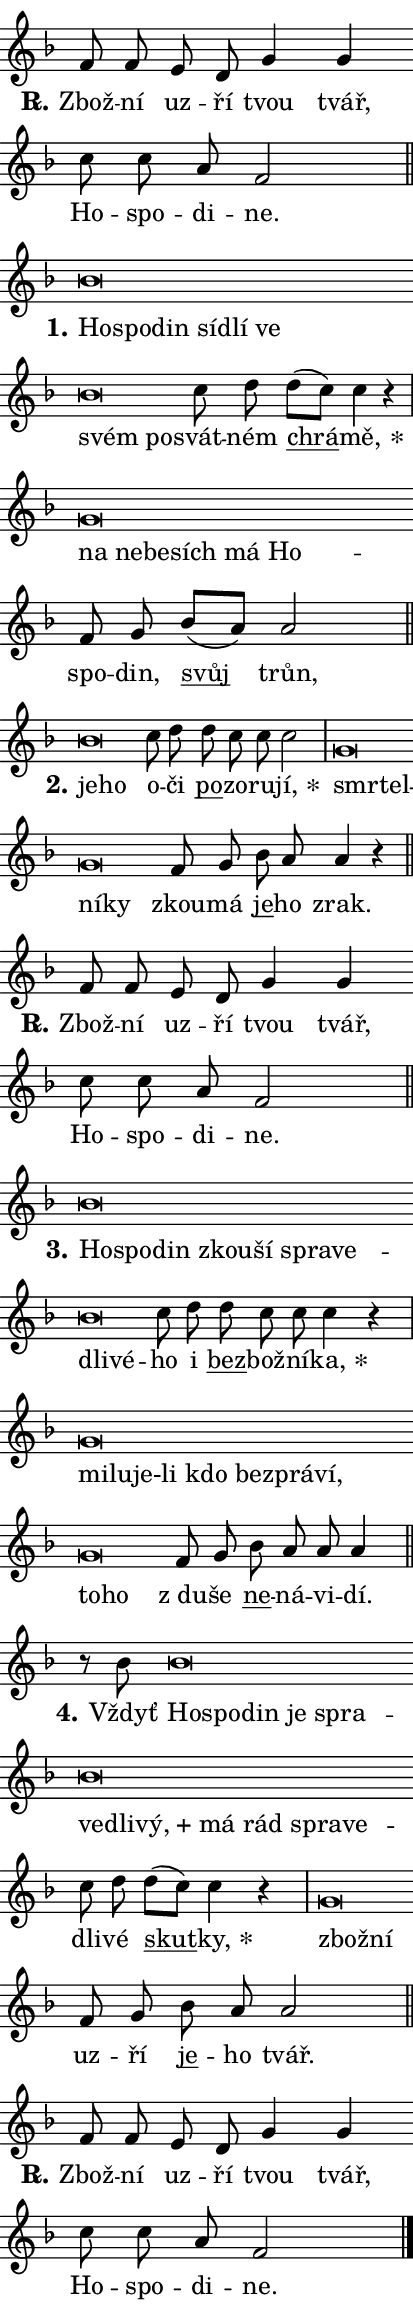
\version "2.22.1"
\header { tagline = "" }
\paper {
  indent = 0\cm
  top-margin = 0\cm
  right-margin = 0\cm
  bottom-margin = 0\cm
  left-margin = 0\cm
  paper-width = 7\cm
  page-breaking = #ly:one-page-breaking
  system-system-spacing.basic-distance = #11
  score-system-spacing.basic-distance = #11.3
  ragged-last = ##f
}


%% Author: Thomas Morley
%% https://lists.gnu.org/archive/html/lilypond-user/2020-05/msg00002.html
#(define (line-position grob)
"Returns position of @var[grob} in current system:
   @code{'start}, if at first time-step
   @code{'end}, if at last time-step
   @code{'middle} otherwise
"
  (let* ((col (ly:item-get-column grob))
         (ln (ly:grob-object col 'left-neighbor))
         (rn (ly:grob-object col 'right-neighbor))
         (col-to-check-left (if (ly:grob? ln) ln col))
         (col-to-check-right (if (ly:grob? rn) rn col))
         (break-dir-left
           (and
             (ly:grob-property col-to-check-left 'non-musical #f)
             (ly:item-break-dir col-to-check-left)))
         (break-dir-right
           (and
             (ly:grob-property col-to-check-right 'non-musical #f)
             (ly:item-break-dir col-to-check-right))))
        (cond ((eqv? 1 break-dir-left) 'start)
              ((eqv? -1 break-dir-right) 'end)
              (else 'middle))))

#(define (tranparent-at-line-position vctor)
  (lambda (grob)
  "Relying on @code{line-position} select the relevant enry from @var{vctor}.
Used to determine transparency,"
    (case (line-position grob)
      ((end) (not (vector-ref vctor 0)))
      ((middle) (not (vector-ref vctor 1)))
      ((start) (not (vector-ref vctor 2))))))

noteHeadBreakVisibility =
#(define-music-function (break-visibility)(vector?)
"Makes @code{NoteHead}s transparent relying on @var{break-visibility}"
#{
  \override NoteHead.transparent =
    #(tranparent-at-line-position break-visibility)
#})

#(define delete-ledgers-for-transparent-note-heads
  (lambda (grob)
    "Reads whether a @code{NoteHead} is transparent.
If so this @code{NoteHead} is removed from @code{'note-heads} from
@var{grob}, which is supposed to be @code{LedgerLineSpanner}.
As a result ledgers are not printed for this @code{NoteHead}"
    (let* ((nhds-array (ly:grob-object grob 'note-heads))
           (nhds-list
             (if (ly:grob-array? nhds-array)
                 (ly:grob-array->list nhds-array)
                 '()))
           ;; Relies on the transparent-property being done before
           ;; Staff.LedgerLineSpanner.after-line-breaking is executed.
           ;; This is fragile ...
           (to-keep
             (remove
               (lambda (nhd)
                 (ly:grob-property nhd 'transparent #f))
               nhds-list)))
      ;; TODO find a better method to iterate over grob-arrays, similiar
      ;; to filter/remove etc for lists
      ;; For now rebuilt from scratch
      (set! (ly:grob-object grob 'note-heads)  '())
      (for-each
        (lambda (nhd)
          (ly:pointer-group-interface::add-grob grob 'note-heads nhd))
        to-keep))))

hideNotes = {
  \noteHeadBreakVisibility #begin-of-line-visible
}
unHideNotes = {
  \noteHeadBreakVisibility #all-visible
}

% work-around for resetting accidentals
% https://lilypond.org/doc/v2.23/Documentation/notation/displaying-rhythms#unmetered-music
cadenzaMeasure = {
  \cadenzaOff
  \partial 1024 s1024
  \cadenzaOn
}

#(define-markup-command (accent layout props text) (markup?)
  "Underline accented syllable"
  (interpret-markup layout props
    #{\markup \override #'(offset . 4.3) \underline { #text }#}))

responsum = \markup \concat {
  "R" \hspace #-1.05 \path #0.1 #'((moveto 0 0.07) (lineto 0.9 0.8)) \hspace #0.05 "."
}

\layout {
    \context {
        \Staff
        \remove "Time_signature_engraver"
        \override LedgerLineSpanner.after-line-breaking = #delete-ledgers-for-transparent-note-heads
    }
    \context {
        \Voice {
            \override NoteHead.output-attributes = #'((class . "notehead"))
            \override Hairpin.height = #0.55
        }
    }
    \context {
        \Lyrics {
            \override StanzaNumber.output-attributes = #'((class . "stanzanumber"))
            \override LyricSpace.minimum-distance = #0.9
            \override LyricText.font-name = #"TeX Gyre Schola"
            \override LyricText.font-size = 1
            \override StanzaNumber.font-name = #"TeX Gyre Schola Bold"
            \override StanzaNumber.font-size = 1
        }
    }
}

% magnetic-lyrics.ily
%
%   written by
%     Jean Abou Samra <jean@abou-samra.fr>
%     Werner Lemberg <wl@gnu.org>
%
%   adapted by
%     Jiri Hon <jiri.hon@gmail.com>
%
% Version 2022-Apr-15

% https://www.mail-archive.com/lilypond-user@gnu.org/msg149350.html

#(define (Left_hyphen_pointer_engraver context)
   "Collect syllable-hyphen-syllable occurrences in lyrics and store
them in properties.  This engraver only looks to the left.  For
example, if the lyrics input is @code{foo -- bar}, it does the
following.

@itemize @bullet
@item
Set the @code{text} property of the @code{LyricHyphen} grob between
@q{foo} and @q{bar} to @code{foo}.

@item
Set the @code{left-hyphen} property of the @code{LyricText} grob with
text @q{foo} to the @code{LyricHyphen} grob between @q{foo} and
@q{bar}.
@end itemize

Use this auxiliary engraver in combination with the
@code{lyric-@/text::@/apply-@/magnetic-@/offset!} hook."
   (let ((hyphen #f)
         (text #f))
     (make-engraver
      (acknowledgers
       ((lyric-syllable-interface engraver grob source-engraver)
        (set! text grob)))
      (end-acknowledgers
       ((lyric-hyphen-interface engraver grob source-engraver)
        ;(when (not (grob::has-interface grob 'lyric-space-interface))
          (set! hyphen grob)));)
      ((stop-translation-timestep engraver)
       (when (and text hyphen)
         (ly:grob-set-object! text 'left-hyphen hyphen))
       (set! text #f)
       (set! hyphen #f)))))

#(define (lyric-text::apply-magnetic-offset! grob)
   "If the space between two syllables is less than the value in
property @code{LyricText@/.details@/.squash-threshold}, move the right
syllable to the left so that it gets concatenated with the left
syllable.

Use this function as a hook for
@code{LyricText@/.after-@/line-@/breaking} if the
@code{Left_@/hyphen_@/pointer_@/engraver} is active."
   (let ((hyphen (ly:grob-object grob 'left-hyphen #f)))
     (when hyphen
       (let ((left-text (ly:spanner-bound hyphen LEFT)))
         (when (grob::has-interface left-text 'lyric-syllable-interface)
           (let* ((common (ly:grob-common-refpoint grob left-text X))
                  (this-x-ext (ly:grob-extent grob common X))
                  (left-x-ext
                   (begin
                     ;; Trigger magnetism for left-text.
                     (ly:grob-property left-text 'after-line-breaking)
                     (ly:grob-extent left-text common X)))
                  ;; `delta` is the gap width between two syllables.
                  (delta (- (interval-start this-x-ext)
                            (interval-end left-x-ext)))
                  (details (ly:grob-property grob 'details))
                  (threshold (assoc-get 'squash-threshold details 0.2)))
             (when (< delta threshold)
               (let* (;; We have to manipulate the input text so that
                      ;; ligatures crossing syllable boundaries are not
                      ;; disabled.  For languages based on the Latin
                      ;; script this is essentially a beautification.
                      ;; However, for non-Western scripts it can be a
                      ;; necessity.
                      (lt (ly:grob-property left-text 'text))
                      (rt (ly:grob-property grob 'text))
                      (is-space (grob::has-interface hyphen 'lyric-space-interface))
                      (space (if is-space " " ""))
                      (space-markup (grob-interpret-markup grob " "))
                      (space-size (interval-length (ly:stencil-extent space-markup X)))
                      (extra-delta (if is-space space-size 0))
                      ;; Append new syllable.
                      (ltrt-space (if (and (string? lt) (string? rt))
                                (string-append lt space rt)
                                (make-concat-markup (list lt space rt))))
                      ;; Right-align `ltrt` to the right side.
                      (ltrt-space-markup (grob-interpret-markup
                               grob
                               (make-translate-markup
                                (cons (interval-length this-x-ext) 0)
                                (make-right-align-markup ltrt-space)))))
                 (begin
                   ;; Don't print `left-text`.
                   (ly:grob-set-property! left-text 'stencil #f)
                   ;; Set text and stencil (which holds all collected
                   ;; syllables so far) and shift it to the left.
                   (ly:grob-set-property! grob 'text ltrt-space)
                   (ly:grob-set-property! grob 'stencil ltrt-space-markup)
                   (ly:grob-translate-axis! grob (- (- delta extra-delta)) X))))))))))


#(define (lyric-hyphen::displace-bounds-first grob)
   ;; Make very sure this callback isn't triggered too early.
   (let ((left (ly:spanner-bound grob LEFT))
         (right (ly:spanner-bound grob RIGHT)))
     (ly:grob-property left 'after-line-breaking)
     (ly:grob-property right 'after-line-breaking)
     (ly:lyric-hyphen::print grob)))

squashThreshold = #0.4

\layout {
  \context {
    \Lyrics
    \consists #Left_hyphen_pointer_engraver
    \override LyricText.after-line-breaking =
      #lyric-text::apply-magnetic-offset!
    \override LyricHyphen.stencil = #lyric-hyphen::displace-bounds-first
    \override LyricText.details.squash-threshold = \squashThreshold
    \override LyricHyphen.minimum-distance = 0
    \override LyricHyphen.minimum-length = \squashThreshold
  }
}

squash = \override LyricText.details.squash-threshold = 9999
unSquash = \override LyricText.details.squash-threshold = \squashThreshold

left = \override LyricText.self-alignment-X = #LEFT
unLeft = \revert LyricText.self-alignment-X

starOffset = #(lambda (grob) 
                (let ((x_offset (ly:self-alignment-interface::aligned-on-x-parent grob)))
                  (if (= x_offset 0) 0 (+ x_offset 1.2))))

star = #(define-music-function (syllable)(string?)
"Append star separator at the end of a syllable"
#{
  \once \override LyricText.X-offset = #starOffset
  \lyricmode { \markup {
    #syllable
    \override #'((font-name . "TeX Gyre Schola Bold")) \hspace #0.2 \lower #0.65 \larger "*"
  } }
#})

starAccent = #(define-music-function (syllable)(string?)
"Append star separator at the end of a syllable and make accent"
#{
  \once \override LyricText.X-offset = #starOffset
  \lyricmode { \markup {
    \accent #syllable
    \override #'((font-name . "TeX Gyre Schola Bold")) \hspace #0.2 \lower #0.65 \larger "*"
  } }
#})

breath = #(define-music-function (syllable)(string?)
"Append breathing indicator at the end of a syllable"
#{
  \lyricmode { \markup { #syllable "+" } }
#})

optionalBreath = #(define-music-function (syllable)(string?)
"Append optional breathing indicator at the end of a syllable"
#{
  \lyricmode { \markup { #syllable "(+)" } }
#})


\score {
    <<
        \new Voice = "melody" { \cadenzaOn \key f \major \relative { f'8 f e d g4 g \bar "" c8 c a f2 \cadenzaMeasure \bar "||" \break } }
        \new Lyrics \lyricsto "melody" { \lyricmode { \set stanza = \responsum
Zbož -- ní uz -- ří tvou tvář, Ho -- spo -- di -- ne. } }
    >>
    \layout {}
}

\score {
    <<
        \new Voice = "melody" { \cadenzaOn \key f \major \relative { bes'\breve*1/16 \hideNotes \breve*1/16 \bar "" \breve*1/16 \bar "" \breve*1/16 \bar "" \breve*1/16 \bar "" \breve*1/16 \bar "" \breve*1/16 \breve*1/16 \bar "" \unHideNotes c8 d \bar "" d[( c)] c4 r \cadenzaMeasure \bar "|" g\breve*1/16 \hideNotes \breve*1/16 \bar "" \breve*1/16 \bar "" \breve*1/16 \bar "" \breve*1/16 \breve*1/16 \bar "" \unHideNotes f8 g \bar "" bes[( a)] a2 \cadenzaMeasure \bar "||" \break } }
        \new Lyrics \lyricsto "melody" { \lyricmode { \set stanza = "1."
\left Ho -- \squash spo -- din sí -- dlí ve svém po -- \unLeft \unSquash svát -- ném \markup \accent chrá -- \star mě, \left na \squash ne -- be -- sích má Ho -- \unLeft \unSquash spo -- din, \markup \accent svůj trůn, } }
    >>
    \layout {}
}

\score {
    <<
        \new Voice = "melody" { \cadenzaOn \key f \major \relative { bes'\breve*1/16 \hideNotes \breve*1/16 \bar "" \unHideNotes c8 d \bar "" d c c c2 \cadenzaMeasure \bar "|" g\breve*1/16 \hideNotes \breve*1/16 \bar "" \breve*1/16 \breve*1/16 \bar "" \unHideNotes f8 g \bar "" bes a a4 r \cadenzaMeasure \bar "||" \break } }
        \new Lyrics \lyricsto "melody" { \lyricmode { \set stanza = "2."
\left je -- \squash ho \unLeft \unSquash o -- či \markup \accent po -- zo -- ru -- \star jí, \left smr -- \squash tel -- ní -- ky \unLeft \unSquash zkou -- má \markup \accent je -- ho zrak. } }
    >>
    \layout {}
}

\score {
    <<
        \new Voice = "melody" { \cadenzaOn \key f \major \relative { f'8 f e d g4 g \bar "" c8 c a f2 \cadenzaMeasure \bar "||" \break } }
        \new Lyrics \lyricsto "melody" { \lyricmode { \set stanza = \responsum
Zbož -- ní uz -- ří tvou tvář, Ho -- spo -- di -- ne. } }
    >>
    \layout {}
}

\score {
    <<
        \new Voice = "melody" { \cadenzaOn \key f \major \relative { bes'\breve*1/16 \hideNotes \breve*1/16 \bar "" \breve*1/16 \bar "" \breve*1/16 \bar "" \breve*1/16 \bar "" \breve*1/16 \bar "" \breve*1/16 \bar "" \breve*1/16 \breve*1/16 \bar "" \unHideNotes c8 d \bar "" d c c c4 r \cadenzaMeasure \bar "|" g\breve*1/16 \hideNotes \breve*1/16 \bar "" \breve*1/16 \bar "" \breve*1/16 \bar "" \breve*1/16 \bar "" \breve*1/16 \bar "" \breve*1/16 \bar "" \breve*1/16 \breve*1/16 \bar "" \unHideNotes f8 g \bar "" bes a a a4 \cadenzaMeasure \bar "||" \break } }
        \new Lyrics \lyricsto "melody" { \lyricmode { \set stanza = "3."
\left Ho -- \squash spo -- din zkou -- ší spra -- ve -- dli -- vé -- \unLeft \unSquash ho i \markup \accent bez -- bož -- ní -- \star ka, \left mi -- \squash lu -- je-li kdo bez -- prá -- ví, to -- ho \unLeft \unSquash "z du" -- še \markup \accent ne -- ná -- vi -- dí. } }
    >>
    \layout {}
}

\score {
    <<
        \new Voice = "melody" { \cadenzaOn \key f \major \relative { r8 bes'8 bes\breve*1/16 \hideNotes \breve*1/16 \bar "" \breve*1/16 \bar "" \breve*1/16 \bar "" \breve*1/16 \bar "" \breve*1/16 \bar "" \breve*1/16 \bar "" \breve*1/16 \bar "" \breve*1/16 \bar "" \breve*1/16 \bar "" \breve*1/16 \breve*1/16 \bar "" \unHideNotes c8 d \bar "" d[( c)] c4 r \cadenzaMeasure \bar "|" g\breve*1/16 \hideNotes \breve*1/16 \bar "" \unHideNotes f8 g \bar "" bes a a2 \cadenzaMeasure \bar "||" \break } }
        \new Lyrics \lyricsto "melody" { \lyricmode { \set stanza = "4."
Vždyť \left Ho -- \squash spo -- din je spra -- ve -- dli -- \breath "vý," má rád spra -- ve -- \unLeft \unSquash dli -- vé \markup \accent skut -- \star ky, \left zbož -- \squash ní \unLeft \unSquash uz -- ří \markup \accent je -- ho tvář. } }
    >>
    \layout {}
}

\score {
    <<
        \new Voice = "melody" { \cadenzaOn \key f \major \relative { f'8 f e d g4 g \bar "" c8 c a f2 \cadenzaMeasure \bar "||" \break } \bar "|." }
        \new Lyrics \lyricsto "melody" { \lyricmode { \set stanza = \responsum
Zbož -- ní uz -- ří tvou tvář, Ho -- spo -- di -- ne. } }
    >>
    \layout {}
}
